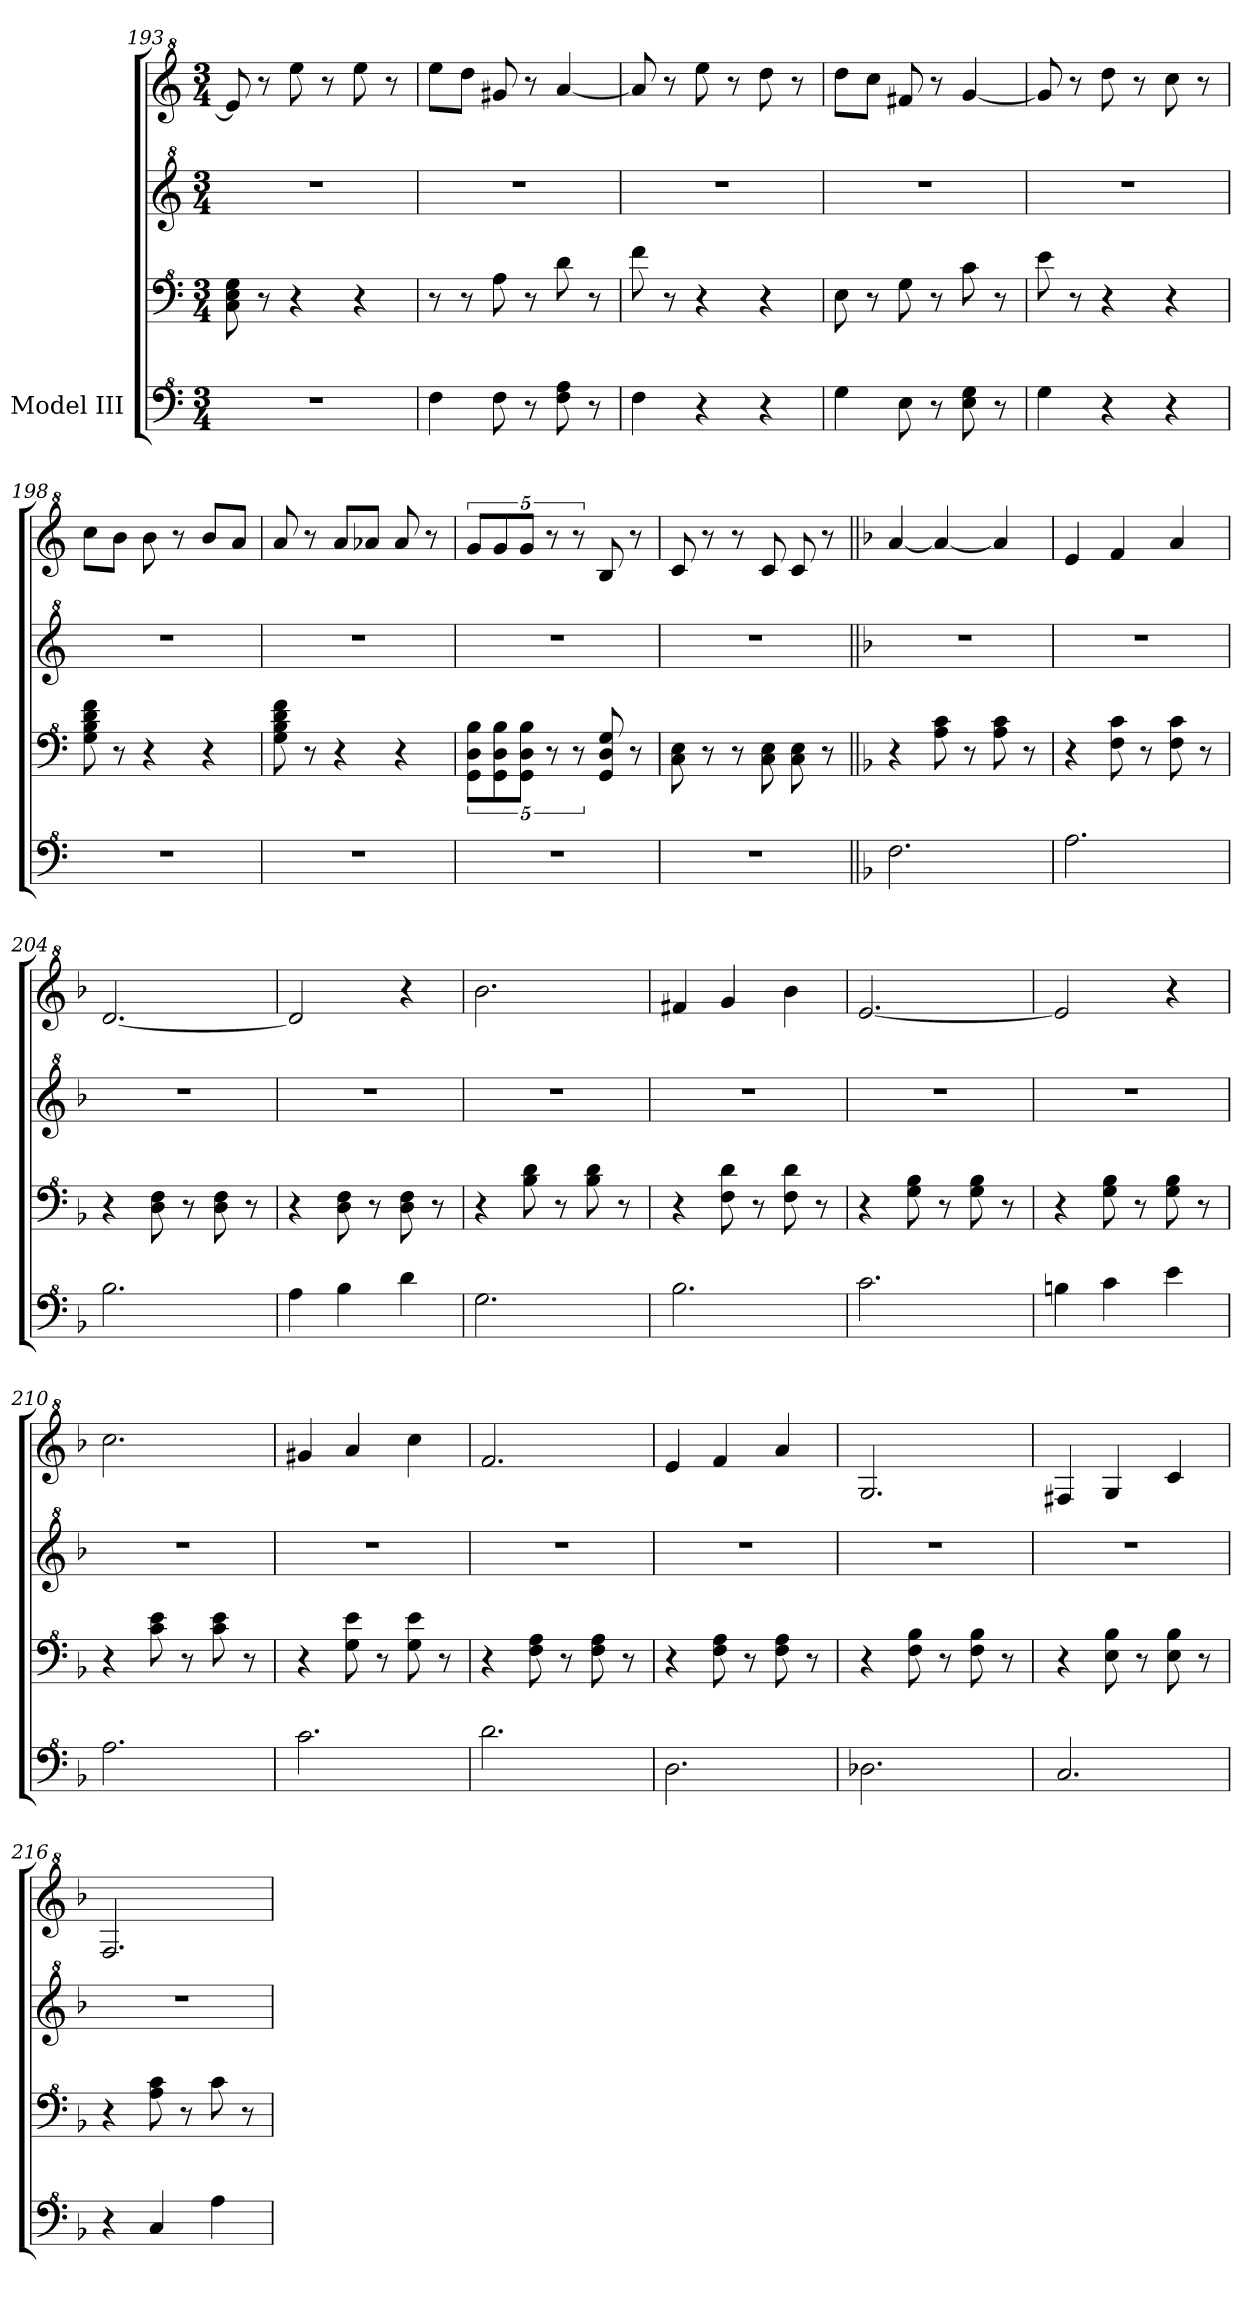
**kern	**kern	**kern	**kern
*part1	*part1	*part1	*part1
*staff4	*staff3	*staff2	*staff1
*I"Model III	*	*	*
*clefF^4	*clefF^4	*clefG^2	*clefG^2
*k[]	*k[]	*k[]	*k[]
*M3/4	*M3/4	*M3/4	*M3/4
=193	=193	=193	=193
2.r	8c\ 8e\ 8g\	2.r	8ee/]
.	8r	.	8r
.	4r	.	8eee\
.	.	.	8r
.	4r	.	8eee\
.	.	.	8r
=194	=194	=194	=194
4f\	8r	2.r	8eee\L
.	8r	.	8ddd\J
8f\	8a\	.	8gg#X/
8r	8r	.	8r
8f\ 8a\	8dd\	.	[4aa/
8r	8r	.	.
=195	=195	=195	=195
4f\	8ff\	2.r	8aa/]
.	8r	.	8r
4r	4r	.	8eee\
.	.	.	8r
4r	4r	.	8ddd\
.	.	.	8r
=196	=196	=196	=196
4g\	8e\	2.r	8ddd\L
.	8r	.	8ccc\J
8e\	8g\	.	8ff#X/
8r	8r	.	8r
8e\ 8g\	8cc\	.	[4gg/
8r	8r	.	.
!!LO:PB:g=z
=197	=197	=197	=197
4g\	8ee\	2.r	8gg/]
.	8r	.	8r
4r	4r	.	8ddd\
.	.	.	8r
4r	4r	.	8ccc\
.	.	.	8r
=198	=198	=198	=198
2.r	8g\ 8b\ 8dd\ 8ff\	2.r	8ccc\L
.	8r	.	8bb\J
.	4r	.	8bb\
.	.	.	8r
.	4r	.	8bb/L
.	.	.	8aa/J
=199	=199	=199	=199
2.r	8g\ 8b\ 8dd\ 8ff\	2.r	8aa/
.	8r	.	8r
.	4r	.	8aa/L
.	.	.	8aa-X/J
.	4r	.	8aa-/
.	.	.	8r
=200	=200	=200	=200
2.r	10G\ 10d\ 10b\L	2.r	10gg/L
.	10G\ 10d\ 10b\	.	10gg/
.	10G\ 10d\ 10b\J	.	10gg/J
.	10r	.	10r
.	10r	.	10r
.	8G/ 8d/ 8g/	.	8b/
.	8r	.	8r
=201	=201	=201	=201
2.r	8c\ 8e\	2.r	8cc/
.	8r	.	8r
.	8r	.	8r
*	*	*	*MM192
.	8c\ 8e\	.	8cc/
.	8c\ 8e\	.	8cc/
*	*	*	*MM120
.	8r	.	8r
!!LO:LB:g=z
=202||	=202||	=202||	=202||
*k[b-]	*k[b-]	*k[b-]	*k[b-]
*	*	*	*MM180
2.f\	4r	2.r	[4aa/
*	*	*	*MM188
.	8a\ 8cc\	.	4aa/_
.	8r	.	.
*	*	*	*MM196
.	8a\ 8cc\	.	4aa/]
.	8r	.	.
=203	=203	=203	=203
*	*	*	*MM200
2.a\	4r	2.r	4ee/
.	8f\ 8cc\	.	4ff/
.	8r	.	.
.	8f\ 8cc\	.	4aa/
.	8r	.	.
=204	=204	=204	=204
2.b-\	4r	2.r	[2.dd/
.	8d\ 8f\	.	.
.	8r	.	.
.	8d\ 8f\	.	.
.	8r	.	.
=205	=205	=205	=205
4a\	4r	2.r	2dd/]
4b-\	8d\ 8f\	.	.
.	8r	.	.
4dd\	8d\ 8f\	.	4r
.	8r	.	.
=206	=206	=206	=206
2.g\	4r	2.r	2.bb-\
.	8b-\ 8dd\	.	.
.	8r	.	.
.	8b-\ 8dd\	.	.
.	8r	.	.
=207	=207	=207	=207
*	*	*	*MM204
2.b-\	4r	2.r	4ff#X/
.	8f\ 8dd\	.	4gg/
.	8r	.	.
.	8f\ 8dd\	.	4bb-\
.	8r	.	.
=208	=208	=208	=208
2.cc\	4r	2.r	[2.ee/
.	8g\ 8b-\	.	.
.	8r	.	.
.	8g\ 8b-\	.	.
.	8r	.	.
!!LO:LB:g=z
=209	=209	=209	=209
4bn\	4r	2.r	2ee/]
4cc\	8g\ 8b-\	.	.
.	8r	.	.
4ee\	8g\ 8b-\	.	4r
.	8r	.	.
=210	=210	=210	=210
2.a\	4r	2.r	2.ccc\
.	8cc\ 8ee\	.	.
.	8r	.	.
.	8cc\ 8ee\	.	.
.	8r	.	.
=211	=211	=211	=211
*	*	*	*MM208
2.cc\	4r	2.r	4gg#X/
.	8g\ 8ee\	.	4aa/
.	8r	.	.
.	8g\ 8ee\	.	4ccc\
.	8r	.	.
=212	=212	=212	=212
2.dd\	4r	2.r	2.ff/
.	8f\ 8a\	.	.
.	8r	.	.
.	8f\ 8a\	.	.
.	8r	.	.
=213	=213	=213	=213
2.d\	4r	2.r	4ee/
.	8f\ 8a\	.	4ff/
.	8r	.	.
.	8f\ 8a\	.	4aa/
.	8r	.	.
=214	=214	=214	=214
2.d-X\	4r	2.r	2.g/
.	8f\ 8b-\	.	.
.	8r	.	.
.	8f\ 8b-\	.	.
.	8r	.	.
!!LO:PB:g=z
=215	=215	=215	=215
2.c/	4r	2.r	4f#X/
.	8e\ 8b-\	.	4g/
.	8r	.	.
.	8e\ 8b-\	.	4cc/
.	8r	.	.
=216	=216	=216	=216
4r	4r	2.r	2.f/
4c/	8a\ 8cc\	.	.
.	8r	.	.
4a\	8cc\	.	.
.	8r	.	.
=	=	=	=
*-	*-	*-	*-
